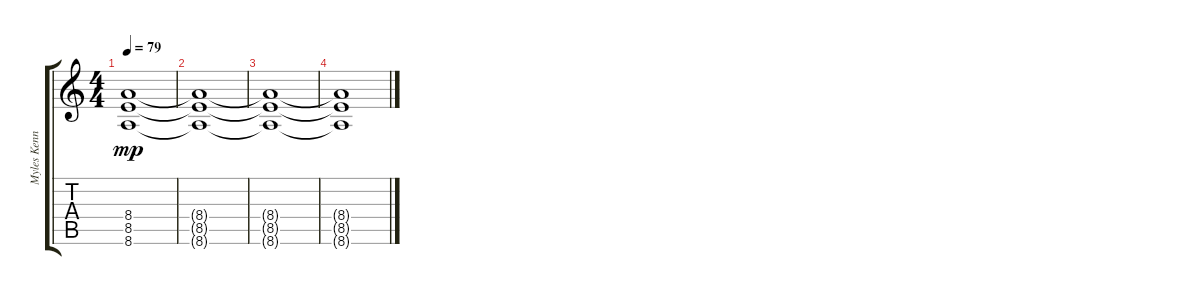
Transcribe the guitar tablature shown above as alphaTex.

\track ("Myles Kennedy" "Myles Kenn") {instrument distortionguitar}
\staff {score tabs}
\tuning (Eb4 Bb3 Gb3 Db3 Ab2 Db2) {hide}
\ts (4 4)
\tempo 79
\clef g2
\ks c
(8.4{t} 8.5{t} 8.6{t}).1{dy mp volume 0} |
(8.4{t} 8.5{t} 8.6{t}).1 |
(8.4{t} 8.5{t} 8.6{t}).1 |
(8.4{t} 8.5{t} 8.6{t}).1
